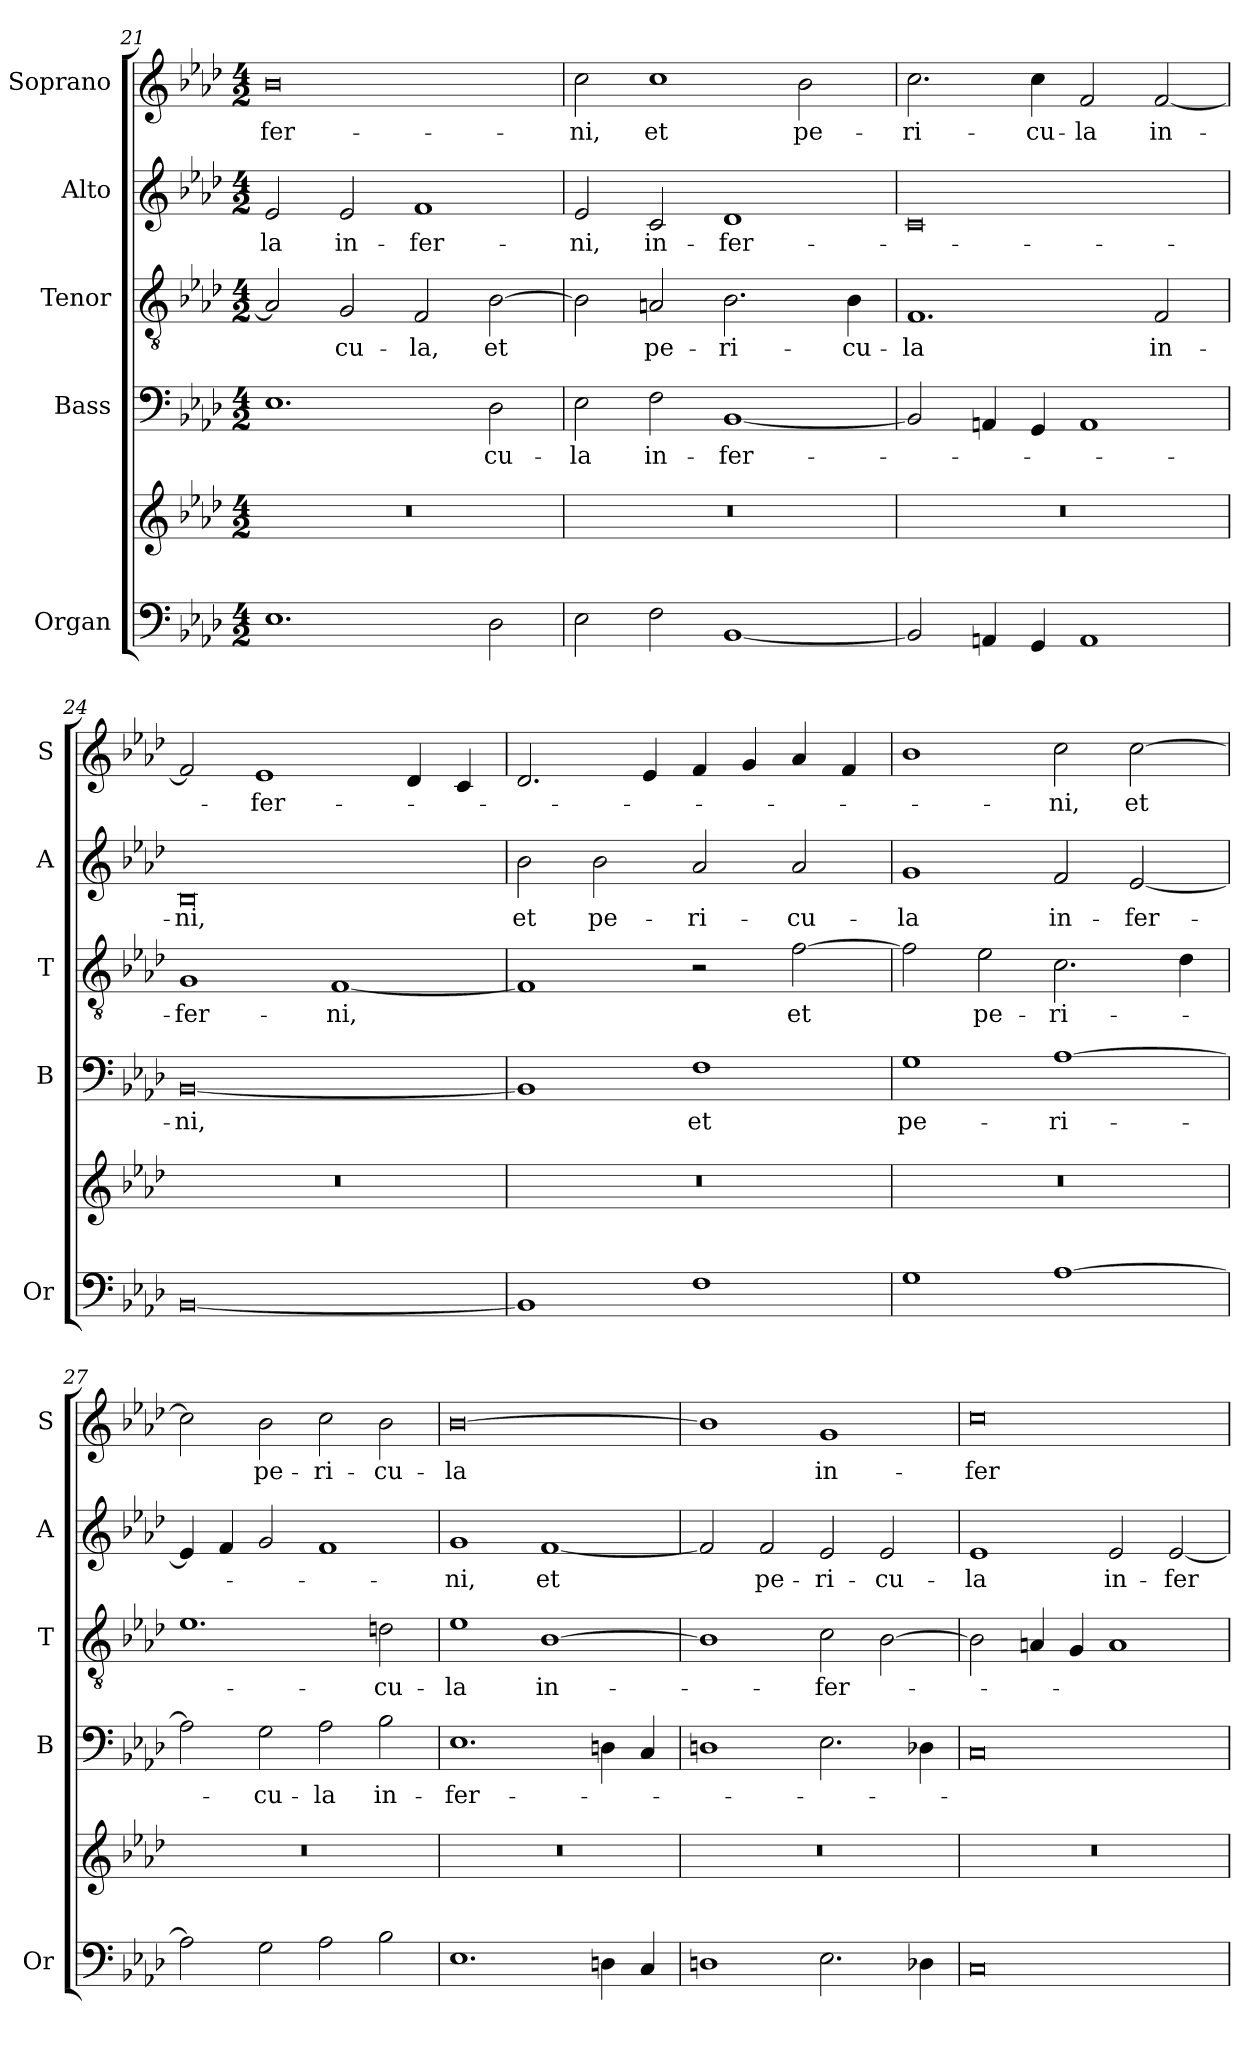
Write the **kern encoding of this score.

**kern	**kern	**kern	**text	**kern	**text	**kern	**text	**kern	**text
*part5	*part5	*part4	*part4	*part3	*part3	*part2	*part2	*part1	*part1
*staff6	*staff5	*staff4	*staff4	*staff3	*staff3	*staff2	*staff2	*staff1	*staff1
*I"Organ	*	*I"Bass	*	*I"Tenor	*	*I"Alto	*	*I"Soprano	*
*I'Or	*	*I'B	*	*I'T	*	*I'A	*	*I'S	*
*clefF4	*clefG2	*clefF4	*	*clefGv2	*	*clefG2	*	*clefG2	*
*k[b-e-a-d-]	*k[b-e-a-d-]	*k[b-e-a-d-]	*	*k[b-e-a-d-]	*	*k[b-e-a-d-]	*	*k[b-e-a-d-]	*
*A-:	*A-:	*A-:	*	*A-:	*	*A-:	*	*A-:	*
*M4/2	*M4/2	*M4/2	*	*M4/2	*	*M4/2	*	*M4/2	*
=21	=21	=21	=21	=21	=21	=21	=21	=21	=21
!	!	!	!	!	!	!	!LO:LY:b	!	!LO:LY:b
1.E-	0r	1.E-	.	2A-/]	.	2e-/	-la	0b-	-fer-
!	!	!	!	!	!LO:LY:b	!	!LO:LY:b	!	!
.	.	.	.	2G/	-cu-	2e-/	in-	.	.
!	!	!	!	!	!LO:LY:b	!	!LO:LY:b	!	!
.	.	.	.	2F/	-la,	1f	-fer-	.	.
!	!	!	!LO:LY:b	!	!LO:LY:b	!	!	!	!
2D-\	.	2D-\	-cu-	[2B-\	et	.	.	.	.
!!LO:PB:g=z
=22	=22	=22	=22	=22	=22	=22	=22	=22	=22
!	!	!	!LO:LY:b	!	!	!	!LO:LY:b	!	!LO:LY:b
2E-\	0r	2E-\	-la	2B-\]	.	2e-/	-ni,	2cc\	-ni,
!	!	!	!LO:LY:b	!	!LO:LY:b	!	!LO:LY:b	!	!LO:LY:b
2F\	.	2F\	in-	2An/	pe-	2c/	in-	1cc	et
!	!	!	!LO:LY:b	!	!LO:LY:b	!	!LO:LY:b	!	!
[1BB-	.	[1BB-	-fer-	2.B-\	-ri-	1d-	-fer-	.	.
!	!	!	!	!	!	!	!	!	!LO:LY:b
.	.	.	.	.	.	.	.	2b-\	pe-
!	!	!	!	!	!LO:LY:b	!	!	!	!
.	.	.	.	4B-\	-cu-	.	.	.	.
=23	=23	=23	=23	=23	=23	=23	=23	=23	=23
!	!	!	!	!	!LO:LY:b	!	!	!	!LO:LY:b
2BB-/]	0r	2BB-/]	.	1.F	-la	0c	.	2.cc\	-ri-
4AAn/	.	4AAn/	.	.	.	.	.	.	.
!	!	!	!	!	!	!	!	!	!LO:LY:b
4GG/	.	4GG/	.	.	.	.	.	4cc\	-cu-
!	!	!	!	!	!	!	!	!	!LO:LY:b
1AA	.	1AA	.	.	.	.	.	2f/	-la
!	!	!	!	!	!LO:LY:b	!	!	!	!LO:LY:b
.	.	.	.	2F/	in-	.	.	[2f/	in-
=24	=24	=24	=24	=24	=24	=24	=24	=24	=24
!	!	!	!LO:LY:b	!	!LO:LY:b	!	!LO:LY:b	!	!
[0BB-	0r	[0BB-	-ni,	1G	-fer-	0B-	-ni,	2f/]	.
!	!	!	!	!	!	!	!	!	!LO:LY:b
.	.	.	.	.	.	.	.	1e-	-fer-
!	!	!	!	!	!LO:LY:b	!	!	!	!
.	.	.	.	[1F	-ni,	.	.	.	.
.	.	.	.	.	.	.	.	4d-/	.
.	.	.	.	.	.	.	.	4c/	.
=25	=25	=25	=25	=25	=25	=25	=25	=25	=25
!	!	!	!	!	!	!	!LO:LY:b	!	!
1BB-]	0r	1BB-]	.	1F]	.	2b-\	et	2.d-/	.
!	!	!	!	!	!	!	!LO:LY:b	!	!
.	.	.	.	.	.	2b-\	pe-	.	.
.	.	.	.	.	.	.	.	4e-/	.
!	!	!	!LO:LY:b	!	!	!	!LO:LY:b	!	!
1F	.	1F	et	2r	.	2a-/	-ri-	4f/	.
.	.	.	.	.	.	.	.	4g/	.
!	!	!	!	!	!LO:LY:b	!	!LO:LY:b	!	!
.	.	.	.	[2f\	et	2a-/	-cu-	4a-/	.
.	.	.	.	.	.	.	.	4f/	.
=26	=26	=26	=26	=26	=26	=26	=26	=26	=26
!	!	!	!LO:LY:b	!	!	!	!LO:LY:b	!	!
1G	0r	1G	pe-	2f\]	.	1g	-la	1b-	.
!	!	!	!	!	!LO:LY:b	!	!	!	!
.	.	.	.	2e-\	pe-	.	.	.	.
!	!	!	!LO:LY:b	!	!LO:LY:b	!	!LO:LY:b	!	!LO:LY:b
[1A-	.	[1A-	-ri-	2.c\	-ri-	2f/	in-	2cc\	-ni,
!	!	!	!	!	!	!	!LO:LY:b	!	!LO:LY:b
.	.	.	.	.	.	[2e-/	-fer-	[2cc\	et
.	.	.	.	4d-\	.	.	.	.	.
!!LO:PB:g=z
=27	=27	=27	=27	=27	=27	=27	=27	=27	=27
2A-\]	0r	2A-\]	.	1.e-	.	4e-/]	.	2cc\]	.
.	.	.	.	.	.	4f/	.	.	.
!	!	!	!LO:LY:b	!	!	!	!	!	!LO:LY:b
2G\	.	2G\	-cu-	.	.	2g/	.	2b-\	pe-
!	!	!	!LO:LY:b	!	!	!	!	!	!LO:LY:b
2A-\	.	2A-\	-la	.	.	1f	.	2cc\	-ri-
!	!	!	!LO:LY:b	!	!LO:LY:b	!	!	!	!LO:LY:b
2B-\	.	2B-\	in-	2dn\	-cu-	.	.	2b-\	-cu-
=28	=28	=28	=28	=28	=28	=28	=28	=28	=28
!	!	!	!LO:LY:b	!	!LO:LY:b	!	!LO:LY:b	!	!LO:LY:b
1.E-	0r	1.E-	-fer-	1e-	-la	1g	-ni,	[0b-	-la
!	!	!	!	!	!LO:LY:b	!	!LO:LY:b	!	!
.	.	.	.	[1B-	in-	[1f	et	.	.
4Dn\	.	4Dn\	.	.	.	.	.	.	.
4C/	.	4C/	.	.	.	.	.	.	.
=29	=29	=29	=29	=29	=29	=29	=29	=29	=29
1Dn	0r	1Dn	.	1B-]	.	2f/]	.	1b-]	.
!	!	!	!	!	!	!	!LO:LY:b	!	!
.	.	.	.	.	.	2f/	pe-	.	.
!	!	!	!	!	!LO:LY:b	!	!LO:LY:b	!	!LO:LY:b
2.E-\	.	2.E-\	.	2c\	-fer-	2e-/	-ri-	1g	in-
!	!	!	!	!	!	!	!LO:LY:b	!	!
.	.	.	.	[2B-\	.	2e-/	-cu-	.	.
4D-X\	.	4D-X\	.	.	.	.	.	.	.
=30	=30	=30	=30	=30	=30	=30	=30	=30	=30
!	!	!	!	!	!	!	!LO:LY:b	!	!LO:LY:b
0C	0r	0C	.	2B-\]	.	1e-	-la	0cc	-fer-
.	.	.	.	4An/	.	.	.	.	.
.	.	.	.	4G/	.	.	.	.	.
!	!	!	!	!	!	!	!LO:LY:b	!	!
.	.	.	.	1A	.	2e-/	in-	.	.
!	!	!	!	!	!	!	!LO:LY:b	!	!
.	.	.	.	.	.	[2e-/	-fer-	.	.
=	=	=	=	=	=	=	=	=	=
*-	*-	*-	*-	*-	*-	*-	*-	*-	*-
